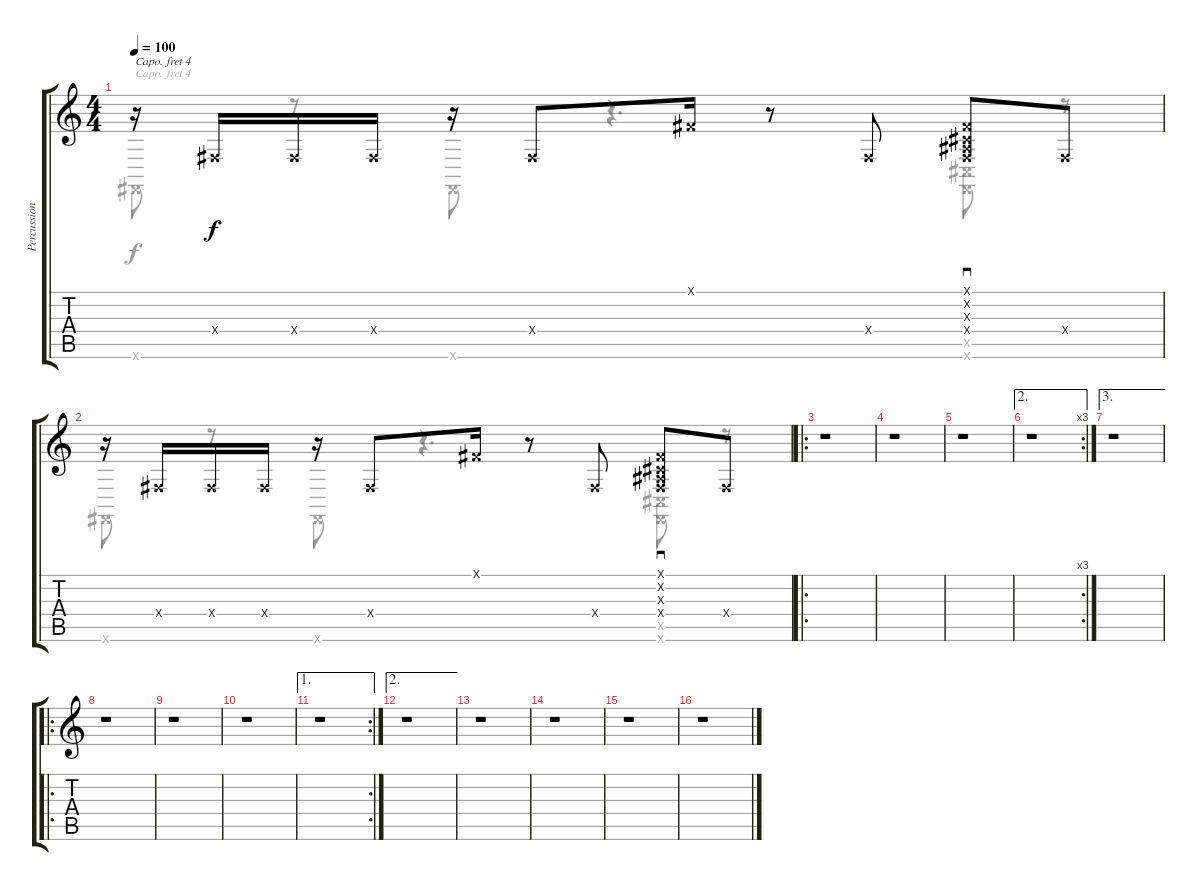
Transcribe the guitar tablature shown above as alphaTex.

\track ("Percussion" "Percussion") {instrument woodblock}
\staff {score tabs}
\capo 4
\tuning (D4 A3 Gb3 D3 A2 D2) {hide}
\voice
\ts (4 4)
\tempo 100
\clef g2
\ks c
r.16{dy f instrument woodblock} 0.4{x}.16 0.4{x}.16 0.4{x}.16 r.16 0.4{x}.8 0.1{x}.16 r.8 0.4{x}.8 (0.1{x} 0.2{x} 0.3{x} 0.4{x}).8{sd} 0.4{x}.8 |
r.16 0.4{x}.16 0.4{x}.16 0.4{x}.16 r.16 0.4{x}.8 0.1{x}.16 r.8 0.4{x}.8 (0.1{x} 0.2{x} 0.3{x} 0.4{x}).8{sd} 0.4{x}.8 |
\ro
r.1 |
r.1 |
r.1 |
\ae 2
\rc 3
r.1 |
\ae 3
r.1 |
\ro
r.1 |
r.1 |
r.1 |
\ae 1
\rc 2
r.1 |
\ae 2
r.1 |
r.1 |
r.1 |
r.1 |
r.1
\voice
\clef g2
\ottava regular
\simile none
\ks c
0.6{x}.8{dy f} r.8 0.6{x}.8 r.4{d} (0.5{x} 0.6{x}).8 r.8 |
0.6{x}.8 r.8 0.6{x}.8 r.4{d} (0.5{x} 0.6{x}).8 r.8 |
|
|
|
|
|
|
|
|
|
|
|
|
|
